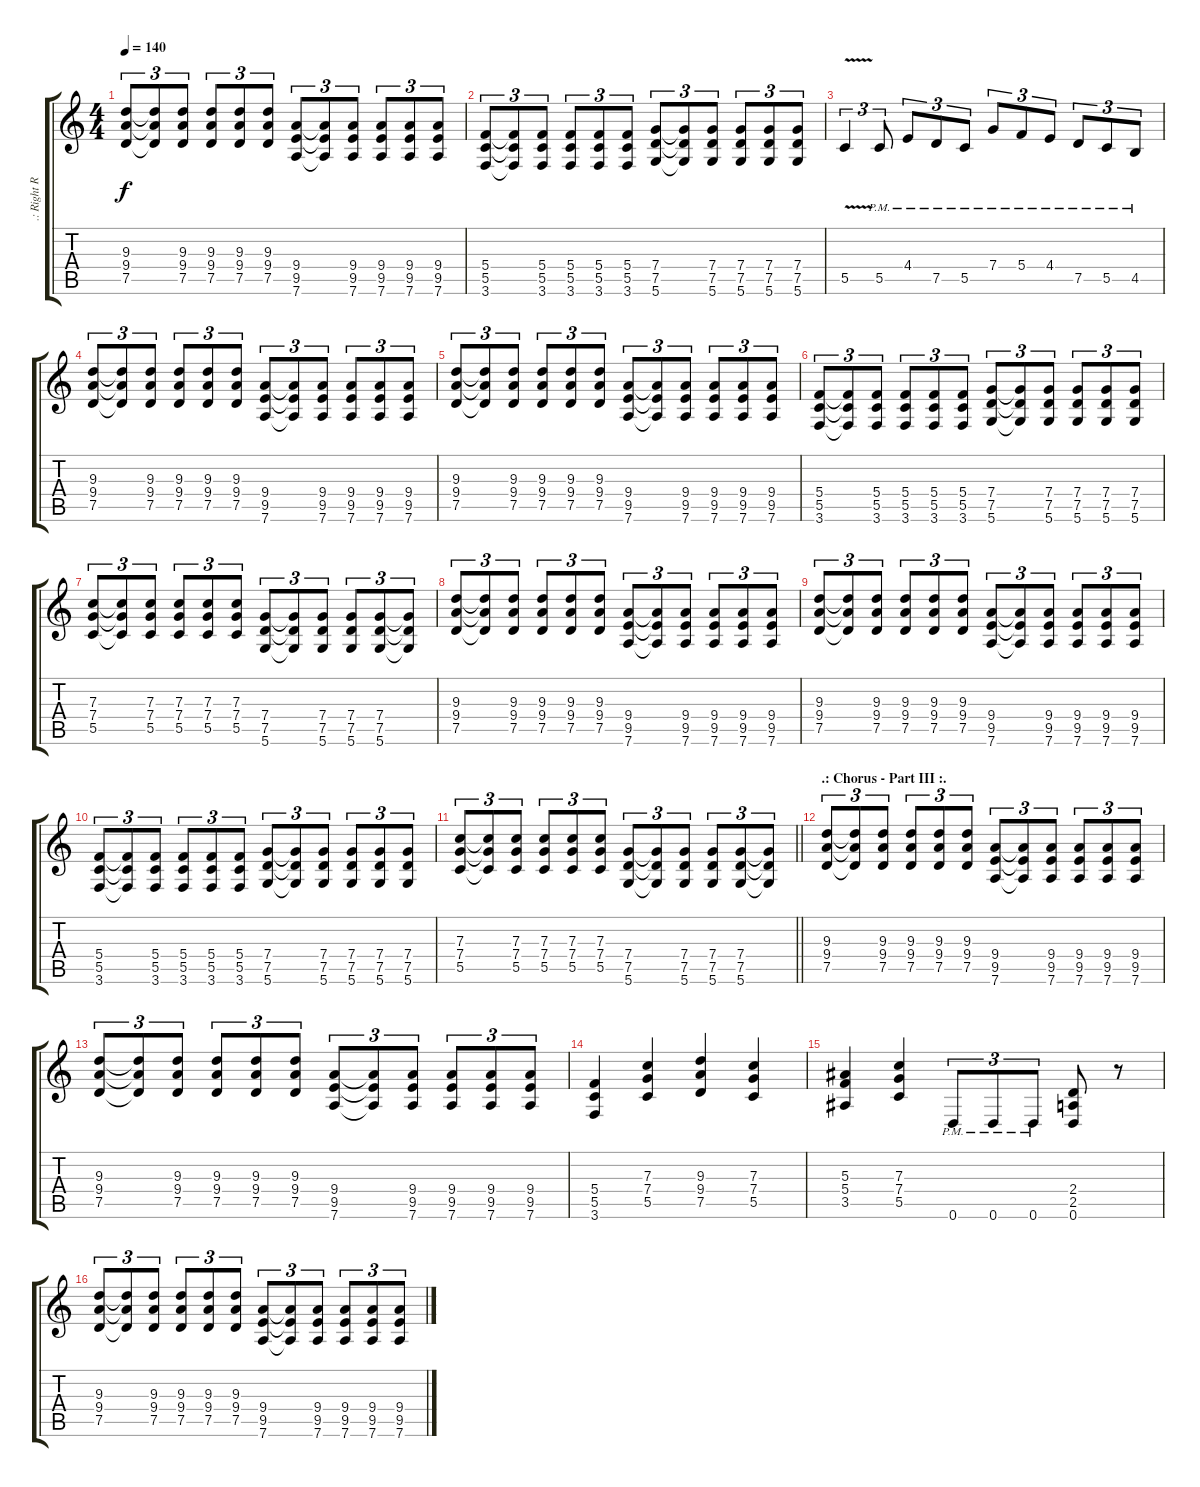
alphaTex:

\track (".: Right Rythm Guitar :." ".: Right R") {instrument distortionguitar}
\staff {score tabs}
\tuning (D4 A3 F3 C3 G2 D2) {hide}
\ts (4 4)
\tempo 140
\clef g2
\ks c
(9.3 9.4 7.5).8{tu (3 2) dy f} (9.3{t} 9.4{t} 7.5{t}).8{tu (3 2)} (9.3 9.4 7.5).8{tu (3 2)} (9.3 9.4 7.5).8{tu (3 2)} (9.3 9.4 7.5).8{tu (3 2)} (9.3 9.4 7.5).8{tu (3 2)} (9.4 9.5 7.6).8{tu (3 2)} (9.4{t} 9.5{t} 7.6{t}).8{tu (3 2)} (9.4 9.5 7.6).8{tu (3 2)} (9.4 9.5 7.6).8{tu (3 2)} (9.4 9.5 7.6).8{tu (3 2)} (9.4 9.5 7.6).8{tu (3 2)} |
(5.4 5.5 3.6).8{tu (3 2)} (5.4{t} 5.5{t} 3.6{t}).8{tu (3 2)} (5.4 5.5 3.6).8{tu (3 2)} (5.4 5.5 3.6).8{tu (3 2)} (5.4 5.5 3.6).8{tu (3 2)} (5.4 5.5 3.6).8{tu (3 2)} (7.4 7.5 5.6).8{tu (3 2)} (7.4{t} 7.5{t} 5.6{t}).8{tu (3 2)} (7.4 7.5 5.6).8{tu (3 2)} (7.4 7.5 5.6).8{tu (3 2)} (7.4 7.5 5.6).8{tu (3 2)} (7.4 7.5 5.6).8{tu (3 2)} |
5.5{v}.4{tu (3 2)} 5.5{pm}.8{tu (3 2)} 4.4{pm}.8{tu (3 2)} 7.5{pm}.8{tu (3 2)} 5.5{pm}.8{tu (3 2)} 7.4{pm}.8{tu (3 2)} 5.4{pm}.8{tu (3 2)} 4.4{pm}.8{tu (3 2)} 7.5{pm}.8{tu (3 2)} 5.5{pm}.8{tu (3 2)} 4.5{pm}.8{tu (3 2)} |
(9.3 9.4 7.5).8{tu (3 2)} (9.3{t} 9.4{t} 7.5{t}).8{tu (3 2)} (9.3 9.4 7.5).8{tu (3 2)} (9.3 9.4 7.5).8{tu (3 2)} (9.3 9.4 7.5).8{tu (3 2)} (9.3 9.4 7.5).8{tu (3 2)} (9.4 9.5 7.6).8{tu (3 2)} (9.4{t} 9.5{t} 7.6{t}).8{tu (3 2)} (9.4 9.5 7.6).8{tu (3 2)} (9.4 9.5 7.6).8{tu (3 2)} (9.4 9.5 7.6).8{tu (3 2)} (9.4 9.5 7.6).8{tu (3 2)} |
(9.3 9.4 7.5).8{tu (3 2)} (9.3{t} 9.4{t} 7.5{t}).8{tu (3 2)} (9.3 9.4 7.5).8{tu (3 2)} (9.3 9.4 7.5).8{tu (3 2)} (9.3 9.4 7.5).8{tu (3 2)} (9.3 9.4 7.5).8{tu (3 2)} (9.4 9.5 7.6).8{tu (3 2)} (9.4{t} 9.5{t} 7.6{t}).8{tu (3 2)} (9.4 9.5 7.6).8{tu (3 2)} (9.4 9.5 7.6).8{tu (3 2)} (9.4 9.5 7.6).8{tu (3 2)} (9.4 9.5 7.6).8{tu (3 2)} |
(5.4 5.5 3.6).8{tu (3 2)} (5.4{t} 5.5{t} 3.6{t}).8{tu (3 2)} (5.4 5.5 3.6).8{tu (3 2)} (5.4 5.5 3.6).8{tu (3 2)} (5.4 5.5 3.6).8{tu (3 2)} (5.4 5.5 3.6).8{tu (3 2)} (7.4 7.5 5.6).8{tu (3 2)} (7.4{t} 7.5{t} 5.6{t}).8{tu (3 2)} (7.4 7.5 5.6).8{tu (3 2)} (7.4 7.5 5.6).8{tu (3 2)} (7.4 7.5 5.6).8{tu (3 2)} (7.4 7.5 5.6).8{tu (3 2)} |
(7.3 7.4 5.5).8{tu (3 2)} (7.3{t} 7.4{t} 5.5{t}).8{tu (3 2)} (7.3 7.4 5.5).8{tu (3 2)} (7.3 7.4 5.5).8{tu (3 2)} (7.3 7.4 5.5).8{tu (3 2)} (7.3 7.4 5.5).8{tu (3 2)} (7.4 7.5 5.6).8{tu (3 2)} (7.4{t} 7.5{t} 5.6{t}).8{tu (3 2)} (7.4 7.5 5.6).8{tu (3 2)} (7.4 7.5 5.6).8{tu (3 2)} (7.4 7.5 5.6).8{tu (3 2)} (7.4{t} 7.5{t} 5.6{t}).8{tu (3 2)} |
(9.3 9.4 7.5).8{tu (3 2)} (9.3{t} 9.4{t} 7.5{t}).8{tu (3 2)} (9.3 9.4 7.5).8{tu (3 2)} (9.3 9.4 7.5).8{tu (3 2)} (9.3 9.4 7.5).8{tu (3 2)} (9.3 9.4 7.5).8{tu (3 2)} (9.4 9.5 7.6).8{tu (3 2)} (9.4{t} 9.5{t} 7.6{t}).8{tu (3 2)} (9.4 9.5 7.6).8{tu (3 2)} (9.4 9.5 7.6).8{tu (3 2)} (9.4 9.5 7.6).8{tu (3 2)} (9.4 9.5 7.6).8{tu (3 2)} |
(9.3 9.4 7.5).8{tu (3 2)} (9.3{t} 9.4{t} 7.5{t}).8{tu (3 2)} (9.3 9.4 7.5).8{tu (3 2)} (9.3 9.4 7.5).8{tu (3 2)} (9.3 9.4 7.5).8{tu (3 2)} (9.3 9.4 7.5).8{tu (3 2)} (9.4 9.5 7.6).8{tu (3 2)} (9.4{t} 9.5{t} 7.6{t}).8{tu (3 2)} (9.4 9.5 7.6).8{tu (3 2)} (9.4 9.5 7.6).8{tu (3 2)} (9.4 9.5 7.6).8{tu (3 2)} (9.4 9.5 7.6).8{tu (3 2)} |
(5.4 5.5 3.6).8{tu (3 2)} (5.4{t} 5.5{t} 3.6{t}).8{tu (3 2)} (5.4 5.5 3.6).8{tu (3 2)} (5.4 5.5 3.6).8{tu (3 2)} (5.4 5.5 3.6).8{tu (3 2)} (5.4 5.5 3.6).8{tu (3 2)} (7.4 7.5 5.6).8{tu (3 2)} (7.4{t} 7.5{t} 5.6{t}).8{tu (3 2)} (7.4 7.5 5.6).8{tu (3 2)} (7.4 7.5 5.6).8{tu (3 2)} (7.4 7.5 5.6).8{tu (3 2)} (7.4 7.5 5.6).8{tu (3 2)} |
\barLineRight lightlight
(7.3 7.4 5.5).8{tu (3 2)} (7.3{t} 7.4{t} 5.5{t}).8{tu (3 2)} (7.3 7.4 5.5).8{tu (3 2)} (7.3 7.4 5.5).8{tu (3 2)} (7.3 7.4 5.5).8{tu (3 2)} (7.3 7.4 5.5).8{tu (3 2)} (7.4 7.5 5.6).8{tu (3 2)} (7.4{t} 7.5{t} 5.6{t}).8{tu (3 2)} (7.4 7.5 5.6).8{tu (3 2)} (7.4 7.5 5.6).8{tu (3 2)} (7.4 7.5 5.6).8{tu (3 2)} (7.4{t} 7.5{t} 5.6{t}).8{tu (3 2)} |
\section ("" ".: Chorus - Part III :.")
(9.3 9.4 7.5).8{tu (3 2)} (9.3{t} 9.4{t} 7.5{t}).8{tu (3 2)} (9.3 9.4 7.5).8{tu (3 2)} (9.3 9.4 7.5).8{tu (3 2)} (9.3 9.4 7.5).8{tu (3 2)} (9.3 9.4 7.5).8{tu (3 2)} (9.4 9.5 7.6).8{tu (3 2)} (9.4{t} 9.5{t} 7.6{t}).8{tu (3 2)} (9.4 9.5 7.6).8{tu (3 2)} (9.4 9.5 7.6).8{tu (3 2)} (9.4 9.5 7.6).8{tu (3 2)} (9.4 9.5 7.6).8{tu (3 2)} |
(9.3 9.4 7.5).8{tu (3 2)} (9.3{t} 9.4{t} 7.5{t}).8{tu (3 2)} (9.3 9.4 7.5).8{tu (3 2)} (9.3 9.4 7.5).8{tu (3 2)} (9.3 9.4 7.5).8{tu (3 2)} (9.3 9.4 7.5).8{tu (3 2)} (9.4 9.5 7.6).8{tu (3 2)} (9.4{t} 9.5{t} 7.6{t}).8{tu (3 2)} (9.4 9.5 7.6).8{tu (3 2)} (9.4 9.5 7.6).8{tu (3 2)} (9.4 9.5 7.6).8{tu (3 2)} (9.4 9.5 7.6).8{tu (3 2)} |
(5.4 5.5 3.6).4 (7.3 7.4 5.5).4 (9.3 9.4 7.5).4 (7.3 7.4 5.5).4 |
(5.3 5.4 3.5).4 (7.3 7.4 5.5).4 0.6{pm}.8{tu (3 2)} 0.6{pm}.8{tu (3 2)} 0.6{pm}.8{tu (3 2)} (2.4 2.5 0.6).8 r.8 |
(9.3 9.4 7.5).8{tu (3 2)} (9.3{t} 9.4{t} 7.5{t}).8{tu (3 2)} (9.3 9.4 7.5).8{tu (3 2)} (9.3 9.4 7.5).8{tu (3 2)} (9.3 9.4 7.5).8{tu (3 2)} (9.3 9.4 7.5).8{tu (3 2)} (9.4 9.5 7.6).8{tu (3 2)} (9.4{t} 9.5{t} 7.6{t}).8{tu (3 2)} (9.4 9.5 7.6).8{tu (3 2)} (9.4 9.5 7.6).8{tu (3 2)} (9.4 9.5 7.6).8{tu (3 2)} (9.4 9.5 7.6).8{tu (3 2)}
